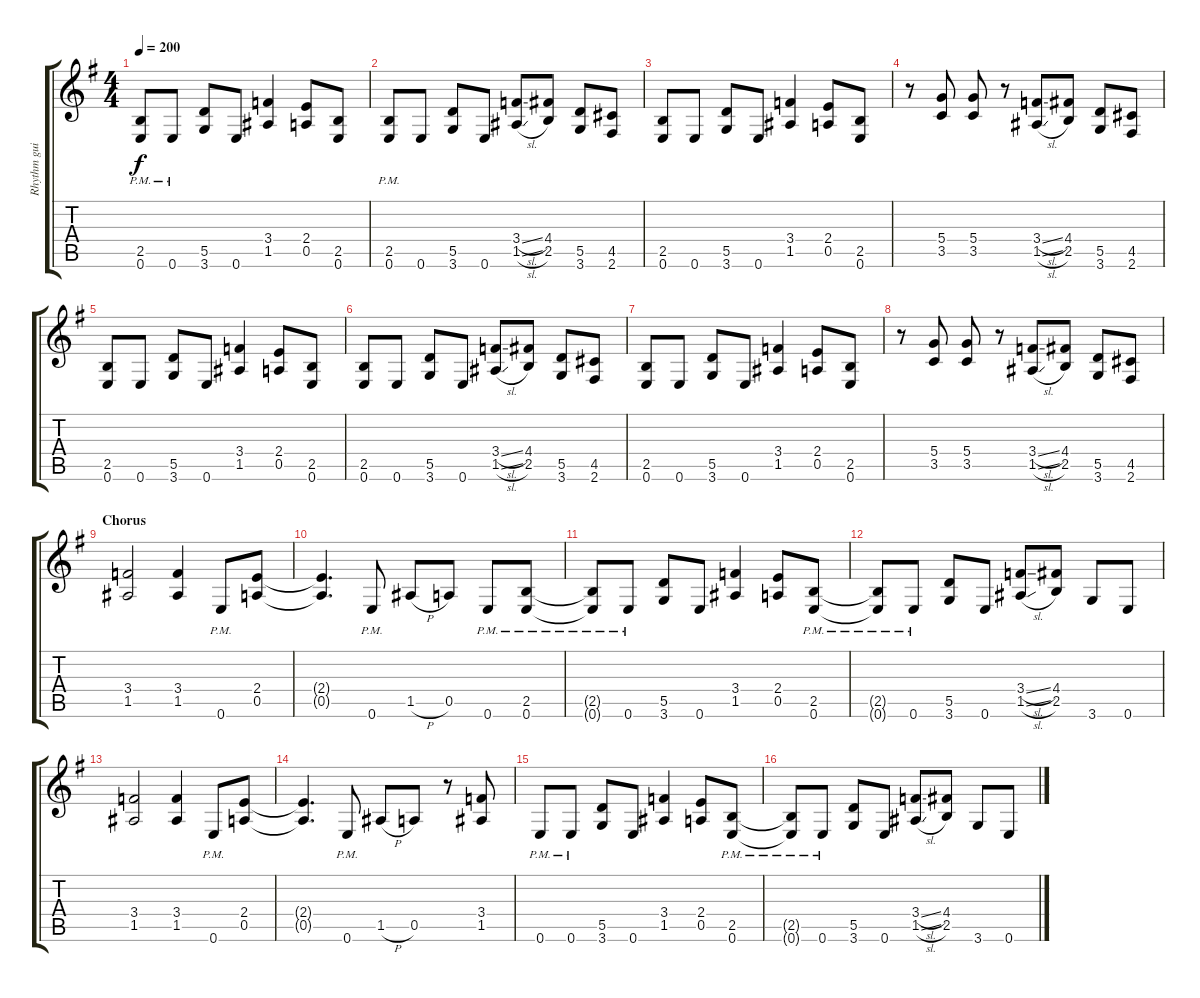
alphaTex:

\track ("Rhythm guitar" "Rhythm gui") {instrument overdrivenguitar}
\staff {score tabs}
\tuning (E4 B3 G3 D3 A2 E2) {hide}
\ts (4 4)
\tempo 200
\clef g2
\ks g
(2.5{pm} 0.6{pm}).8{dy f} 0.6{pm}.8 (5.5 3.6).8 0.6.8 (3.4 1.5).4 (2.4 0.5).8 (2.5 0.6).8 |
(2.5{pm} 0.6{pm}).8 0.6.8 (5.5 3.6).8 0.6.8 (3.4{sl} 1.5{sl}).8 (4.4 2.5).8 (5.5 3.6).8 (4.5 2.6).8 |
(2.5 0.6).8 0.6.8 (5.5 3.6).8 0.6.8 (3.4 1.5).4 (2.4 0.5).8 (2.5 0.6).8 |
r.8 (5.4 3.5).8 (5.4 3.5).8 r.8 (3.4{sl} 1.5{sl}).8 (4.4 2.5).8 (5.5 3.6).8 (4.5 2.6).8 |
(2.5 0.6).8 0.6.8 (5.5 3.6).8 0.6.8 (3.4 1.5).4 (2.4 0.5).8 (2.5 0.6).8 |
(2.5 0.6).8 0.6.8 (5.5 3.6).8 0.6.8 (3.4{sl} 1.5{sl}).8 (4.4 2.5).8 (5.5 3.6).8 (4.5 2.6).8 |
(2.5 0.6).8 0.6.8 (5.5 3.6).8 0.6.8 (3.4 1.5).4 (2.4 0.5).8 (2.5 0.6).8 |
r.8 (5.4 3.5).8 (5.4 3.5).8 r.8 (3.4{sl} 1.5{sl}).8 (4.4 2.5).8 (5.5 3.6).8 (4.5 2.6).8 |
\section ("" "Chorus")
(3.4 1.5).2 (3.4 1.5).4 0.6{pm}.8 (2.4 0.5).8 |
(2.4{t} 0.5{t}).4{d} 0.6{pm}.8 1.5{h}.8 0.5.8 0.6{pm}.8 (2.5{pm} 0.6{pm}).8 |
(2.5{pm t} 0.6{pm t}).8 0.6{pm}.8 (5.5 3.6).8 0.6.8 (3.4 1.5).4 (2.4 0.5).8 (2.5{pm} 0.6{pm}).8 |
(2.5{pm t} 0.6{pm t}).8 0.6{pm}.8 (5.5 3.6).8 0.6.8 (3.4{sl} 1.5{sl}).8 (4.4 2.5).8 3.6.8 0.6.8 |
(3.4 1.5).2 (3.4 1.5).4 0.6{pm}.8 (2.4 0.5).8 |
(2.4{t} 0.5{t}).4{d} 0.6{pm}.8 1.5{h}.8 0.5.8 r.8 (3.4 1.5).8 |
0.6{pm}.8 0.6{pm}.8 (5.5 3.6).8 0.6.8 (3.4 1.5).4 (2.4 0.5).8 (2.5{pm} 0.6{pm}).8 |
(2.5{pm t} 0.6{pm t}).8 0.6{pm}.8 (5.5 3.6).8 0.6.8 (3.4{sl} 1.5{sl}).8 (4.4 2.5).8 3.6.8 0.6.8
